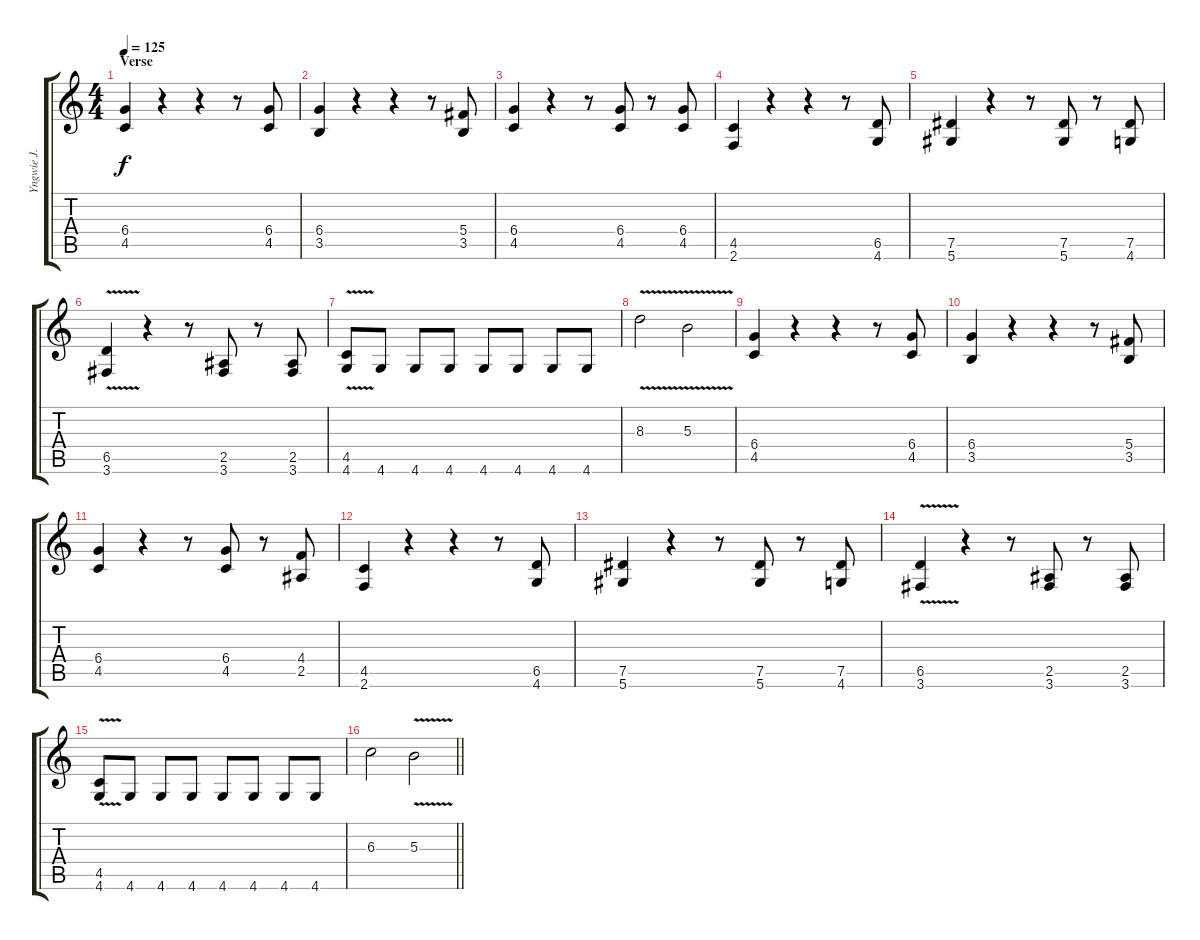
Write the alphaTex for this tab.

\track ("Yngwie J. Malmsteen" "Yngwie J. ") {instrument overdrivenguitar}
\staff {score tabs}
\tuning (Eb4 Bb3 Gb3 Db3 Ab2 Eb2) {hide}
\ts (4 4)
\section ("" "Verse")
\tempo 125
\clef g2
\ks c
(6.4 4.5).4{dy f} r.4 r.4 r.8 (6.4 4.5).8 |
(6.4 3.5).4 r.4 r.4 r.8 (5.4 3.5).8 |
(6.4 4.5).4 r.4 r.8 (6.4 4.5).8 r.8 (6.4 4.5).8 |
(4.5 2.6).4 r.4 r.4 r.8 (6.5 4.6).8 |
(7.5 5.6).4 r.4 r.8 (7.5 5.6).8 r.8 (7.5 4.6).8 |
(6.5{v} 3.6).4 r.4 r.8 (2.5 3.6).8 r.8 (2.5 3.6).8 |
(4.5 4.6{v}).8 4.6.8 4.6.8 4.6.8 4.6.8 4.6.8 4.6.8 4.6.8 |
8.3{v}.2 5.3{v}.2 |
(6.4 4.5).4 r.4 r.4 r.8 (6.4 4.5).8 |
(6.4 3.5).4 r.4 r.4 r.8 (5.4 3.5).8 |
(6.4 4.5).4 r.4 r.8 (6.4 4.5).8 r.8 (4.4 2.5).8 |
(4.5 2.6).4 r.4 r.4 r.8 (6.5 4.6).8 |
(7.5 5.6).4 r.4 r.8 (7.5 5.6).8 r.8 (7.5 4.6).8 |
(6.5{v} 3.6).4 r.4 r.8 (2.5 3.6).8 r.8 (2.5 3.6).8 |
(4.5 4.6{v}).8 4.6.8 4.6.8 4.6.8 4.6.8 4.6.8 4.6.8 4.6.8 |
\barLineRight lightlight
6.3.2 5.3{v}.2
